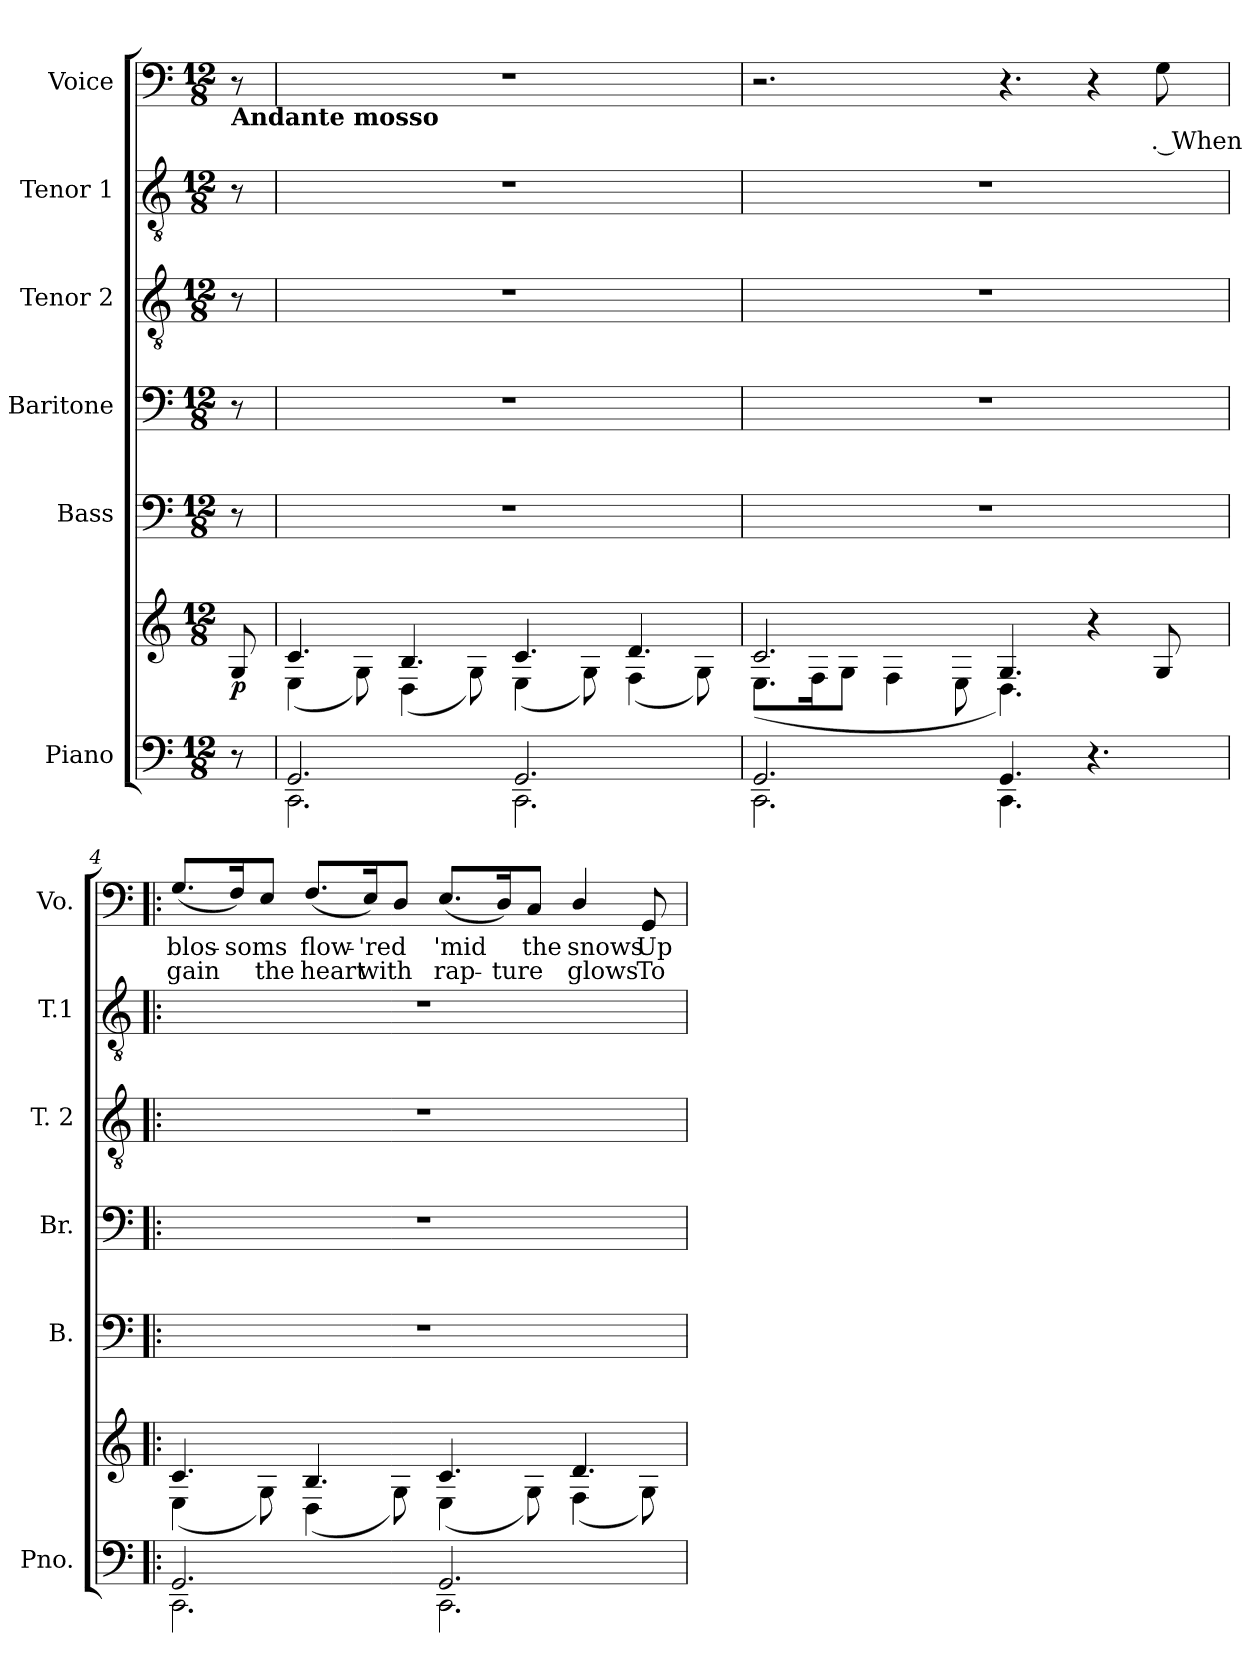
**kern	**kern	**dynam	**kern	**kern	**kern	**kern	**kern	**text	**text
*part6	*part6	*part6	*part5	*part4	*part3	*part2	*part1	*part1	*part1
*staff7	*staff6	*staff6/7	*staff5	*staff4	*staff3	*staff2	*staff1	*staff1	*staff1
*I"Piano	*	*	*I"Bass	*I"Baritone	*I"Tenor 2	*I"Tenor 1	*I"Voice	*	*
*I'Pno.	*	*	*I'B.	*I'Br.	*I'T. 2	*I'T.1	*I'Vo.	*	*
*clefF4	*clefG2	*	*clefF4	*clefF4	*clefGv2	*clefGv2	*clefF4	*	*
*k[]	*k[]	*	*k[]	*k[]	*k[]	*k[]	*k[]	*	*
*M12/8	*M12/8	*	*M12/8	*M12/8	*M12/8	*M12/8	*M12/8	*	*
=1	=1	=1	=1	=1	=1	=1	=1	=1	=1
!	!	!	!	!	!	!	!LO:TX:b:B:t=Andante mosso	!	!
!	!	!LO:DY:b	!	!	!	!	!	!	!
8r	8G/	p	8r	8r	8r	8r	8r	.	.
=2	=2	=2	=2	=2	=2	=2	=2	=2	=2
*^	*^	*	*	*	*	*	*	*	*
2.GG/	2.CC\	4.c/	(<4E\	.	1.r	1.r	1.r	1.r	1.r	.	.
.	.	.	8G\)	.	.	.	.	.	.	.	.
.	.	4.B/	(<4D\	.	.	.	.	.	.	.	.
.	.	.	8G\)	.	.	.	.	.	.	.	.
2.GG/	2.CC\	4.c/	(<4E\	.	.	.	.	.	.	.	.
.	.	.	8G\)	.	.	.	.	.	.	.	.
.	.	4.d/	(<4F\	.	.	.	.	.	.	.	.
.	.	.	8G\)	.	.	.	.	.	.	.	.
=3	=3	=3	=3	=3	=3	=3	=3	=3	=3	=3	=3
2.GG/	2.CC\	2.c/	(<8.E\L	.	1.r	1.r	1.r	1.r	2.r	.	.
.	.	.	16F\K	.	.	.	.	.	.	.	.
.	.	.	8G\J	.	.	.	.	.	.	.	.
.	.	.	4F\	.	.	.	.	.	.	.	.
.	.	.	8E\	.	.	.	.	.	.	.	.
4.GG/	4.CC\	4.G/	4.D\)	.	.	.	.	.	4.r	.	.
4.r	4.ryy	4r	4.ryy	.	.	.	.	.	4r	.	.
!	!	!	!	!	!	!	!	!	!	!LO:LY:b	!
.	.	8G/	.	.	.	.	.	.	8G\	. When	.
!!LO:LB:g=z
=4!|:	=4!|:	=4!|:	=4!|:	=4!|:	=4!|:	=4!|:	=4!|:	=4!|:	=4!|:	=4!|:	=4!|:
!	!	!	!	!	!	!	!	!	!	!LO:LY:b	!LO:LY:b
2.GG/	2.CC\	4.c/	(<4E\	.	1.r	1.r	1.r	1.r	(<8.G/L	blos-	-gain
!	!	!	!	!	!	!	!	!	!	!LO:LY:b	!
.	.	.	.	.	.	.	.	.	16F/K)	soms	.
!	!	!	!	!	!	!	!	!	!	!	!LO:LY:b
.	.	.	8G\)	.	.	.	.	.	8E/J	.	the
!	!	!	!	!	!	!	!	!	!	!LO:LY:b	!LO:LY:b
.	.	4.B/	(<4D\	.	.	.	.	.	(<8.F/L	flow-	-heart
!	!	!	!	!	!	!	!	!	!	!LO:LY:b	!LO:LY:b
.	.	.	.	.	.	.	.	.	16E/K)	'red	with
.	.	.	8G\)	.	.	.	.	.	8D/J	.	.
!	!	!	!	!	!	!	!	!	!	!LO:LY:b	!LO:LY:b
2.GG/	2.CC\	4.c/	(<4E\	.	.	.	.	.	(<8.E/L	'mid	rap-
!	!	!	!	!	!	!	!	!	!	!	!LO:LY:b
.	.	.	.	.	.	.	.	.	16D/K)	.	-ture
!	!	!	!	!	!	!	!	!	!	!LO:LY:b	!
.	.	.	8G\)	.	.	.	.	.	8C/J	the	.
!	!	!	!	!	!	!	!	!	!	!LO:LY:b	!LO:LY:b
.	.	4.d/	(<4F\	.	.	.	.	.	4D/	snows	glows
!	!	!	!	!	!	!	!	!	!	!LO:LY:b	!LO:LY:b
.	.	.	8G\)	.	.	.	.	.	8GG/	Up-	-To
*v	*v	*	*	*	*	*	*	*	*	*	*
*	*v	*v	*	*	*	*	*	*	*	*
=	=	=	=	=	=	=	=	=	=
*-	*-	*-	*-	*-	*-	*-	*-	*-	*-
